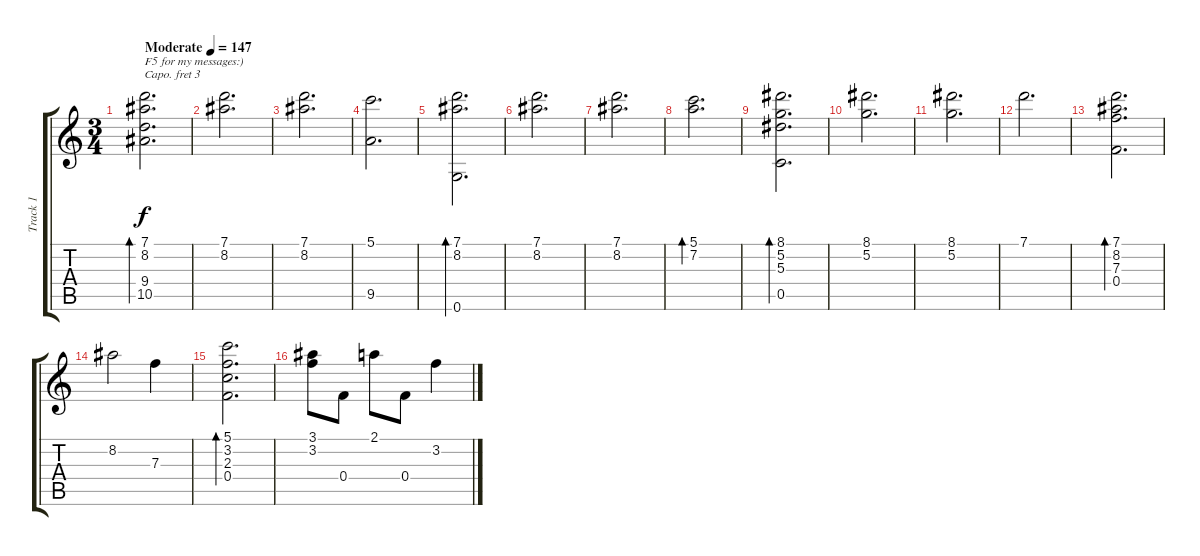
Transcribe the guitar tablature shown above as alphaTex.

\track ("Track 1" "Track 1") {instrument acousticguitarsteel}
\staff {score tabs}
\capo 3
\tuning (E4 B3 G3 D3 A2 E2) {hide}
\ts (3 4)
\tempo (147 "Moderate")
\clef g2
\ks c
(7.1 8.2 9.4 10.5).2{d bd 120 txt "F5 for my messages:)" dy f instrument acousticguitarsteel} |
(7.1 8.2).2{d} |
(7.1 8.2).2{d} |
(5.1 9.5).2{d} |
(7.1 8.2 0.6).2{d bd 120} |
(7.1 8.2).2{d} |
(7.1 8.2).2{d} |
(5.1 7.2).2{d bd 120} |
(8.1 5.2 5.3 0.5).2{d bd 120} |
(8.1 5.2).2{d} |
(8.1 5.2).2{d} |
7.1.2{d} |
(7.1 8.2 7.3 0.4).2{d bd 120} |
8.2.2 7.3.4 |
(5.1 3.2 2.3 0.4).2{d bd 120} |
(3.1 3.2).8 0.4.8 2.1.8 0.4.8 3.2.4
